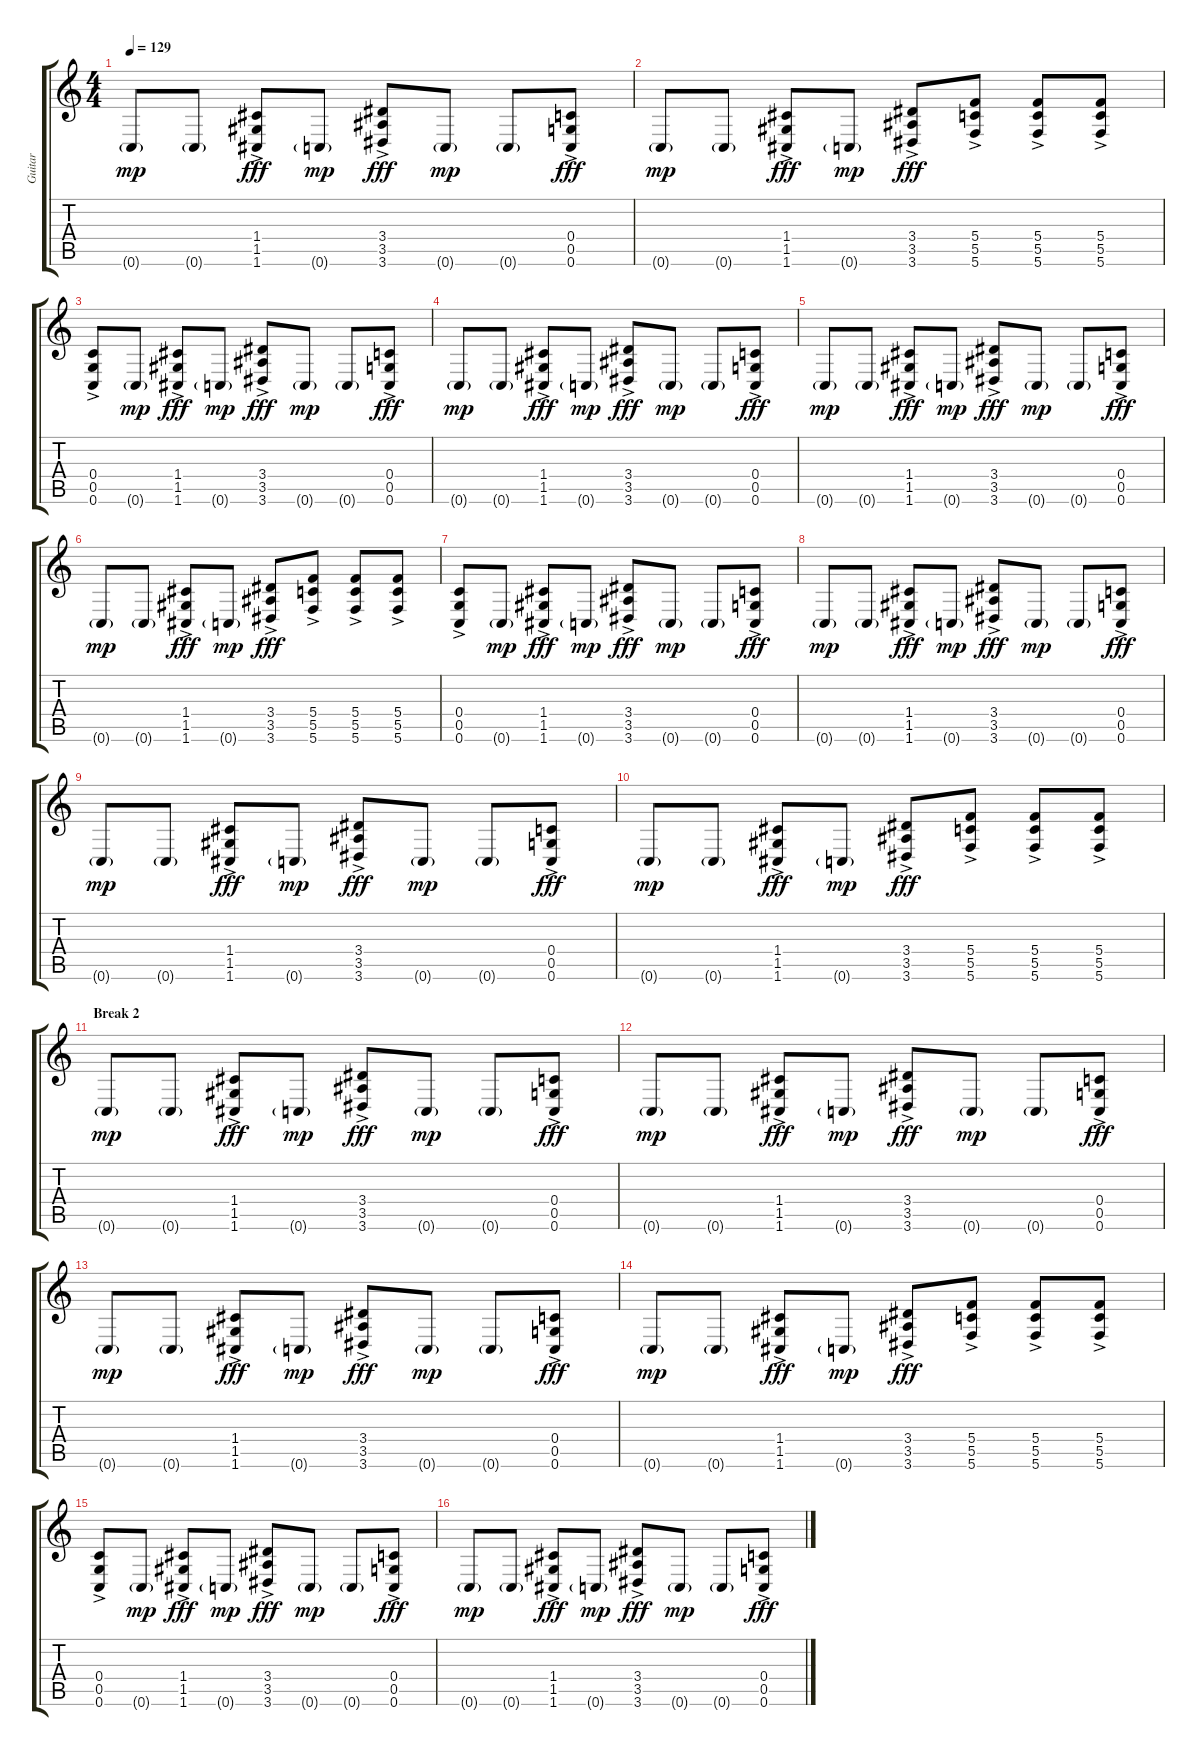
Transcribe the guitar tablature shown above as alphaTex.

\track ("Guitar" "Guitar") {instrument acousticguitarsteel}
\staff {score tabs}
\tuning (D4 A3 F3 C3 G2 C2) {hide}
\ts (4 4)
\tempo 129
\clef g2
\ks c
0.6{g}.8{dy mp} 0.6{g}.8 (1.4{ac} 1.5 1.6).8{dy fff} 0.6{g}.8{dy mp} (3.4{ac} 3.5 3.6).8{dy fff} 0.6{g}.8{dy mp} 0.6{g}.8 (0.4{ac} 0.5 0.6).8{dy fff} |
0.6{g}.8{dy mp} 0.6{g}.8 (1.4{ac} 1.5 1.6).8{dy fff} 0.6{g}.8{dy mp} (3.4{ac} 3.5 3.6).8{dy fff} (5.4 5.5{ac} 5.6).8 (5.4 5.5{ac} 5.6).8 (5.4 5.5{ac} 5.6).8 |
(0.4{ac} 0.5 0.6).8{volume 10} 0.6{g}.8{dy mp} (1.4{ac} 1.5 1.6).8{dy fff} 0.6{g}.8{dy mp} (3.4{ac} 3.5 3.6).8{dy fff} 0.6{g}.8{dy mp} 0.6{g}.8 (0.4{ac} 0.5 0.6).8{dy fff} |
0.6{g}.8{dy mp} 0.6{g}.8 (1.4{ac} 1.5 1.6).8{dy fff} 0.6{g}.8{dy mp} (3.4{ac} 3.5 3.6).8{dy fff} 0.6{g}.8{dy mp} 0.6{g}.8 (0.4{ac} 0.5 0.6).8{dy fff} |
0.6{g}.8{dy mp} 0.6{g}.8 (1.4{ac} 1.5 1.6).8{dy fff} 0.6{g}.8{dy mp} (3.4{ac} 3.5 3.6).8{dy fff} 0.6{g}.8{dy mp} 0.6{g}.8 (0.4{ac} 0.5 0.6).8{dy fff} |
0.6{g}.8{dy mp} 0.6{g}.8 (1.4{ac} 1.5 1.6).8{dy fff} 0.6{g}.8{dy mp} (3.4{ac} 3.5 3.6).8{dy fff} (5.4 5.5{ac} 5.6).8 (5.4 5.5{ac} 5.6).8 (5.4 5.5{ac} 5.6).8 |
(0.4{ac} 0.5 0.6).8{volume 10} 0.6{g}.8{dy mp} (1.4{ac} 1.5 1.6).8{dy fff} 0.6{g}.8{dy mp} (3.4{ac} 3.5 3.6).8{dy fff} 0.6{g}.8{dy mp} 0.6{g}.8 (0.4{ac} 0.5 0.6).8{dy fff} |
0.6{g}.8{dy mp} 0.6{g}.8 (1.4{ac} 1.5 1.6).8{dy fff} 0.6{g}.8{dy mp} (3.4{ac} 3.5 3.6).8{dy fff} 0.6{g}.8{dy mp} 0.6{g}.8 (0.4{ac} 0.5 0.6).8{dy fff} |
0.6{g}.8{dy mp} 0.6{g}.8 (1.4{ac} 1.5 1.6).8{dy fff} 0.6{g}.8{dy mp} (3.4{ac} 3.5 3.6).8{dy fff} 0.6{g}.8{dy mp} 0.6{g}.8 (0.4{ac} 0.5 0.6).8{dy fff} |
0.6{g}.8{dy mp} 0.6{g}.8 (1.4{ac} 1.5 1.6).8{dy fff} 0.6{g}.8{dy mp} (3.4{ac} 3.5 3.6).8{dy fff} (5.4 5.5{ac} 5.6).8 (5.4 5.5{ac} 5.6).8 (5.4 5.5{ac} 5.6).8 |
\section ("" "Break 2")
0.6{g}.8{dy mp} 0.6{g}.8 (1.4{ac} 1.5 1.6).8{dy fff} 0.6{g}.8{dy mp} (3.4{ac} 3.5 3.6).8{dy fff} 0.6{g}.8{dy mp} 0.6{g}.8 (0.4{ac} 0.5 0.6).8{dy fff} |
0.6{g}.8{dy mp} 0.6{g}.8 (1.4{ac} 1.5 1.6).8{dy fff} 0.6{g}.8{dy mp} (3.4{ac} 3.5 3.6).8{dy fff} 0.6{g}.8{dy mp} 0.6{g}.8 (0.4{ac} 0.5 0.6).8{dy fff} |
0.6{g}.8{dy mp} 0.6{g}.8 (1.4{ac} 1.5 1.6).8{dy fff} 0.6{g}.8{dy mp} (3.4{ac} 3.5 3.6).8{dy fff} 0.6{g}.8{dy mp} 0.6{g}.8 (0.4{ac} 0.5 0.6).8{dy fff} |
0.6{g}.8{dy mp} 0.6{g}.8 (1.4{ac} 1.5 1.6).8{dy fff} 0.6{g}.8{dy mp} (3.4{ac} 3.5 3.6).8{dy fff} (5.4 5.5{ac} 5.6).8 (5.4 5.5{ac} 5.6).8 (5.4 5.5{ac} 5.6).8 |
(0.4 0.5 0.6{ac}).8 0.6{g}.8{dy mp} (1.4{ac} 1.5 1.6).8{dy fff} 0.6{g}.8{dy mp} (3.4{ac} 3.5 3.6).8{dy fff} 0.6{g}.8{dy mp} 0.6{g}.8 (0.4{ac} 0.5 0.6).8{dy fff} |
0.6{g}.8{dy mp} 0.6{g}.8 (1.4{ac} 1.5 1.6).8{dy fff} 0.6{g}.8{dy mp} (3.4{ac} 3.5 3.6).8{dy fff} 0.6{g}.8{dy mp} 0.6{g}.8 (0.4{ac} 0.5 0.6).8{dy fff}
